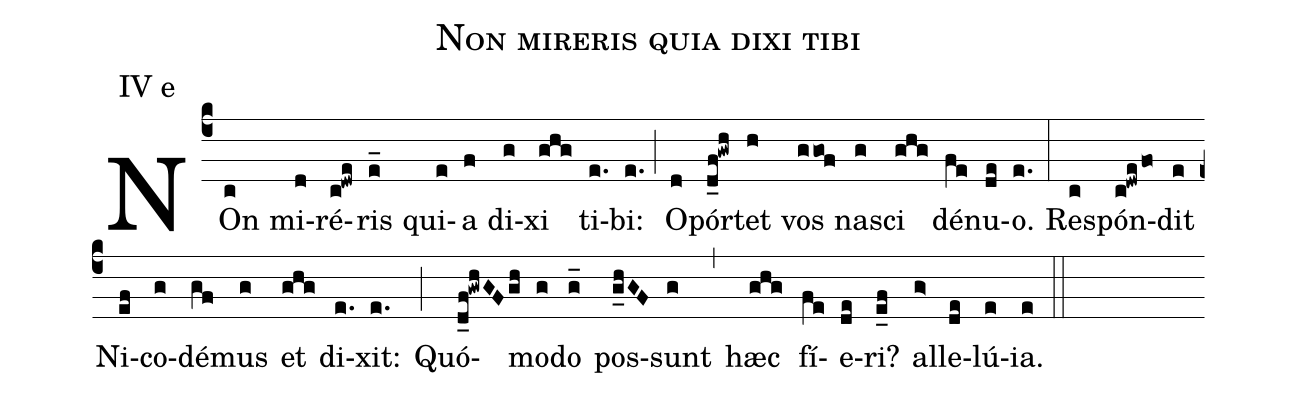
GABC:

name: Non mireris quia dixi tibi;
annotation: IV e;
mode: 4;
%%
(c4)
NOn(c) mi(d)ré(c!dwe)ris(e_) qui(e)a(f) di(g)xi(ghg) ti(e.)bi:(e.) (;)
O(d)pór(d_f!gwh)tet(h) vos(ggof) na(g)sci(ghg) dé(fe)nu(de)o.(e.) (:)
Re(c)spón(c!dwefo)dit(e) Ni(ef)co(g)dé(gf)mus(g) et(ghg) di(e.)xit:(e.) (;)
Quó(d_f!gwhGFgh)mo(g)do(g_) pos(g_hGF)sunt(g) (,)
hæc(ghg) fí(fe)e(de)ri?(e_f) al(g>)le(de)lú(e)ia.(e) (::)
